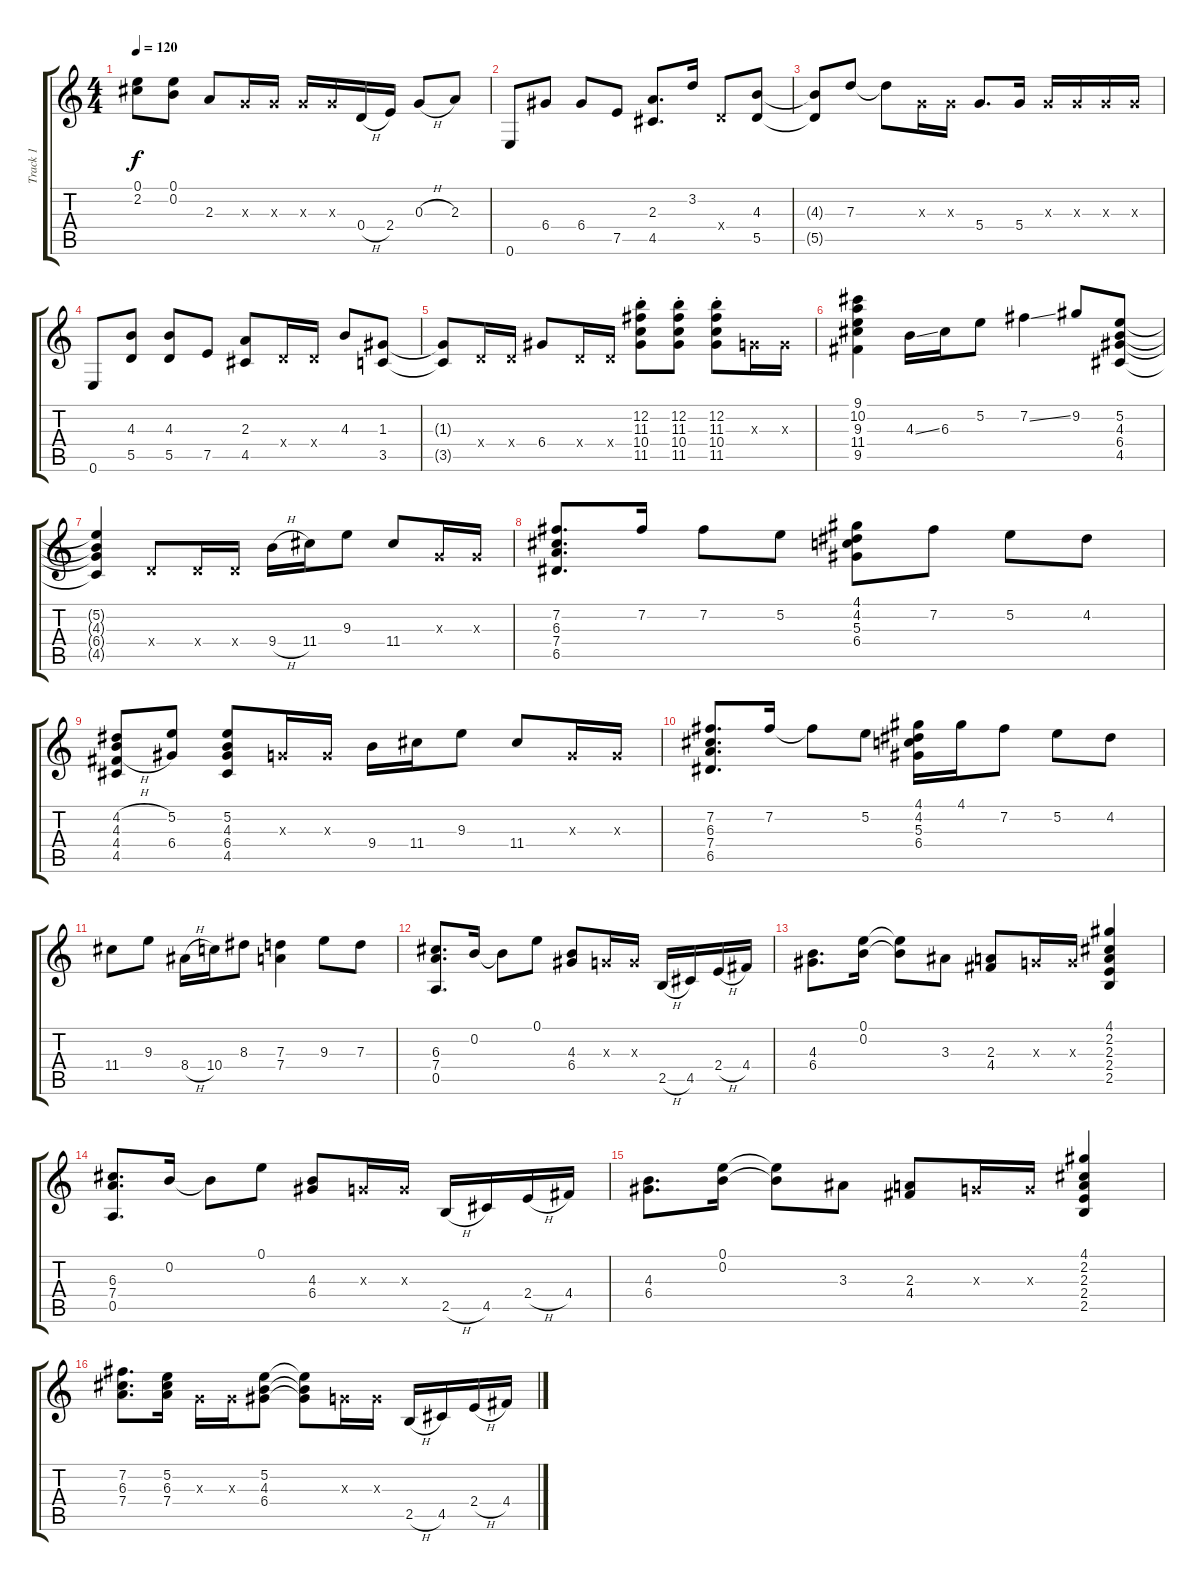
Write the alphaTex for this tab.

\track ("Track 1" "Track 1") {instrument acousticguitarsteel}
\staff {score tabs}
\tuning (E4 B3 G3 D3 A2 E2) {hide}
\ts (4 4)
\tempo 120
\clef g2
\ks c
(0.1{t} 2.2{t}).8{dy f} (0.1 0.2).8 2.3.8 0.3{x}.16 0.3{x}.16 0.3{x}.16 0.3{x}.16 0.4{h}.16 2.4.16 0.3{h}.8 2.3.8 |
0.6.8 6.4.8 6.4.8 7.5.8 (2.3 4.5).8{d} 3.2.16 0.4{x}.8 (4.3 5.5).8 |
(4.3{t} 5.5{t}).8 7.3.8 7.3{t}.8 0.3{x}.16 0.3{x}.16 5.4.8{d} 5.4.16 0.3{x}.16 0.3{x}.16 0.3{x}.16 0.3{x}.16 |
0.6.8 (4.3 5.5).8 (4.3 5.5).8 7.5.8 (2.3 4.5).8 0.4{x}.16 0.4{x}.16 4.3.8 (1.3 3.5).8 |
(1.3{t} 3.5{t}).8 0.4{x}.16 0.4{x}.16 6.4.8 0.4{x}.16 0.4{x}.16 (12.2 11.3{st} 10.4 11.5).8 (12.2 11.3{st} 10.4 11.5).8 (12.2 11.3{st} 10.4 11.5).8 0.3{x}.16 0.3{x}.16 |
(9.1 10.2 9.3 11.4 9.5).4 4.3{ss}.16 6.3.16 5.2.8 7.2{ss}.4 9.2.8 (5.2 4.3 6.4 4.5).8 |
(5.2{t} 4.3{t} 6.4{t} 4.5{t}).4 0.4{x}.8 0.4{x}.16 0.4{x}.16 9.4{h}.16 11.4.16 9.3.8 11.4.8 0.3{x}.16 0.3{x}.16 |
(7.2 6.3 7.4 6.5).8{d} 7.2.16 7.2.8 5.2.8 (4.1 4.2 5.3 6.4).8 7.2.8 5.2.8 4.2.8 |
(4.2{h} 4.3 4.4{h} 4.5).8 (5.2 6.4).8 (5.2 4.3 6.4 4.5).8 0.3{x}.16 0.3{x}.16 9.4.16 11.4.16 9.3.8 11.4.8 0.3{x}.16 0.3{x}.16 |
(7.2 6.3 7.4 6.5).8{d} 7.2.16 7.2{t}.8 5.2.8 (4.1 4.2 5.3 6.4).16 4.1.16 7.2.8 5.2.8 4.2.8 |
11.4.8 9.3.8 8.4{h}.16 10.4.16 8.3.8 (7.3 7.4).4 9.3.8 7.3.8 |
(6.3 7.4 0.5).8{d} 0.2.16 0.2{t}.8 0.1.8 (4.3 6.4).8 0.3{x}.16 0.3{x}.16 2.5{h}.16 4.5.16 2.4{h}.16 4.4.16 |
(4.3 6.4).8{d} (0.1 0.2).16 (0.1{t} 0.2{t}).8 3.3.8 (2.3 4.4).8 0.3{x}.16 0.3{x}.16 (4.1 2.2 2.3 2.4 2.5).4 |
(6.3 7.4 0.5).8{d} 0.2.16 0.2{t}.8 0.1.8 (4.3 6.4).8 0.3{x}.16 0.3{x}.16 2.5{h}.16 4.5.16 2.4{h}.16 4.4.16 |
(4.3 6.4).8{d} (0.1 0.2).16 (0.1{t} 0.2{t}).8 3.3.8 (2.3 4.4).8 0.3{x}.16 0.3{x}.16 (4.1 2.2 2.3 2.4 2.5).4 |
(7.2 6.3 7.4).8{d} (5.2 6.3 7.4).16 0.3{x}.16 0.3{x}.16 (5.2 4.3 6.4).8 (5.2{t} 4.3{t} 6.4{t}).8 0.3{x}.16 0.3{x}.16 2.5{h}.16 4.5.16 2.4{h}.16 4.4.16
